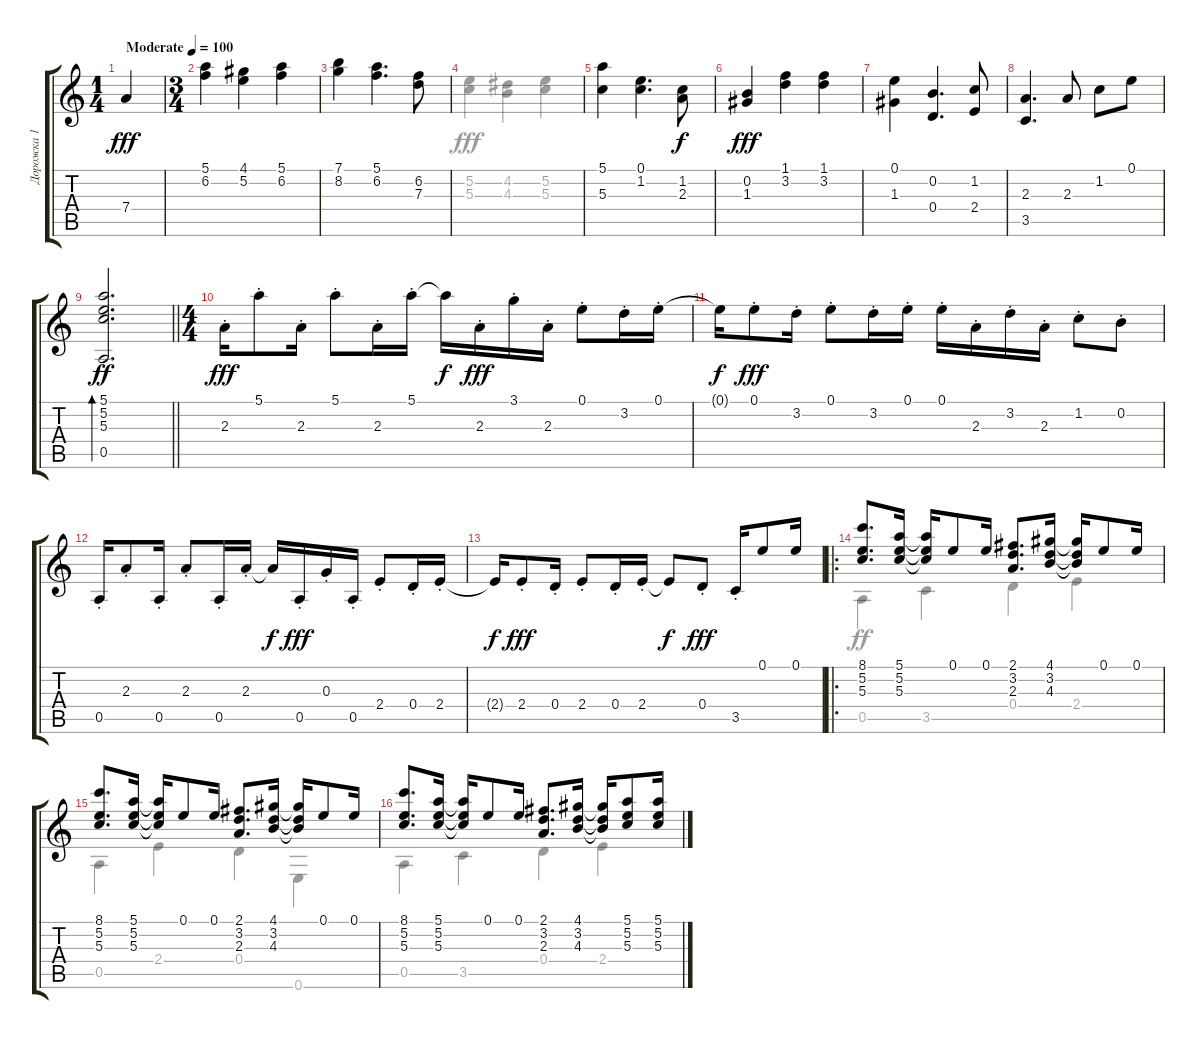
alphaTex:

\track ("Дорожка 1" "Дорожка 1") {instrument acousticguitarsteel}
\staff {score tabs}
\tuning (E4 B3 G3 D3 A2 E2) {hide}
\voice
\ts (1 4)
\tempo (100 "Moderate")
\clef g2
\ks c
7.4.4{dy fff instrument acousticguitarsteel} |
\ts (3 4)
(5.1 6.2).4 (4.1 5.2).4 (5.1 6.2).4 |
(7.1 8.2).4 (5.1 6.2).4{d} (6.2 7.3).8 |
|
(5.1 5.3).4 (0.1 1.2).4{d} (1.2 2.3).8{dy f} |
(0.2 1.3).4{dy fff} (1.1 3.2).4 (1.1 3.2).4 |
(0.1 1.3).4 (0.2 0.4).4{d} (1.2 2.4).8 |
(2.3 3.5).4{d} 2.3.8 1.2.8 0.1.8 |
\barLineRight lightlight
(5.1 5.2 5.3 0.5).2{d bd 240 dy ff} |
\ts (4 4)
2.3{st}.16{dy fff volume 8} 5.1{st}.8 2.3{st}.16 5.1{st}.8 2.3{st}.16 5.1{st}.16 5.1{t}.16{dy f} 2.3{st}.16{dy fff} 3.1{st}.16 2.3{st}.16 0.1{st}.8 3.2{st}.16 0.1{st}.16 |
0.1{t}.16{dy f} 0.1{st}.8{dy fff} 3.2{st}.16 0.1{st}.8 3.2{st}.16 0.1{st}.16 0.1{st}.16 2.3{st}.16 3.2{st}.16 2.3{st}.16 1.2{st}.8 0.2{st}.8 |
0.5{st}.16{volume 13} 2.3{st}.8 0.5{st}.16 2.3{st}.8 0.5{st}.16 2.3{st}.16 2.3{t}.16{dy f} 0.5{st}.16{dy fff} 0.3{st}.16 0.5{st}.16 2.4{st}.8 0.4{st}.16 2.4{st}.16 |
2.4{t}.16{dy f} 2.4{st}.8{dy fff} 0.4{st}.16 2.4{st}.8 0.4{st}.16 2.4{st}.16 2.4{t}.8{dy f} 0.4{st}.8{dy fff} 3.5{st}.16 0.1.8{volume 13} 0.1.16 |
\ro
(8.1 5.2 5.3).8{d} (5.1 5.2 5.3).16 (5.1{t} 5.2{t} 5.3{t}).16 0.1.8 0.1.16 (2.1 3.2 2.3).8{d} (4.1 3.2 4.3).16 (4.1{t} 3.2{t} 4.3{t}).16 0.1.8 0.1.16 |
(8.1 5.2 5.3).8{d} (5.1 5.2 5.3).16 (5.1{t} 5.2{t} 5.3{t}).16 0.1.8 0.1.16 (2.1 3.2 2.3).8{d} (4.1 3.2 4.3).16 (4.1{t} 3.2{t} 4.3{t}).16 0.1.8 0.1.16 |
(8.1 5.2 5.3).8{d} (5.1 5.2 5.3).16 (5.1{t} 5.2{t} 5.3{t}).16 0.1.8 0.1.16 (2.1 3.2 2.3).8{d} (4.1 3.2 4.3).16 (4.1{t} 3.2{t} 4.3{t}).16 (5.1 5.2 5.3).8 (5.1 5.2 5.3).16
\voice
\clef g2
\ottava regular
\simile none
\ks c
|
|
|
(5.2 5.3).4 (4.2 4.3).4 (5.2 5.3).4 |
|
|
|
|
\barLineRight lightlight
|
|
|
|
|
0.5.4{dy ff} 3.5.4 0.4.4 2.4.4 |
0.5.4 2.4.4 0.4.4 0.6.4 |
0.5.4 3.5.4 0.4.4 2.4.4
